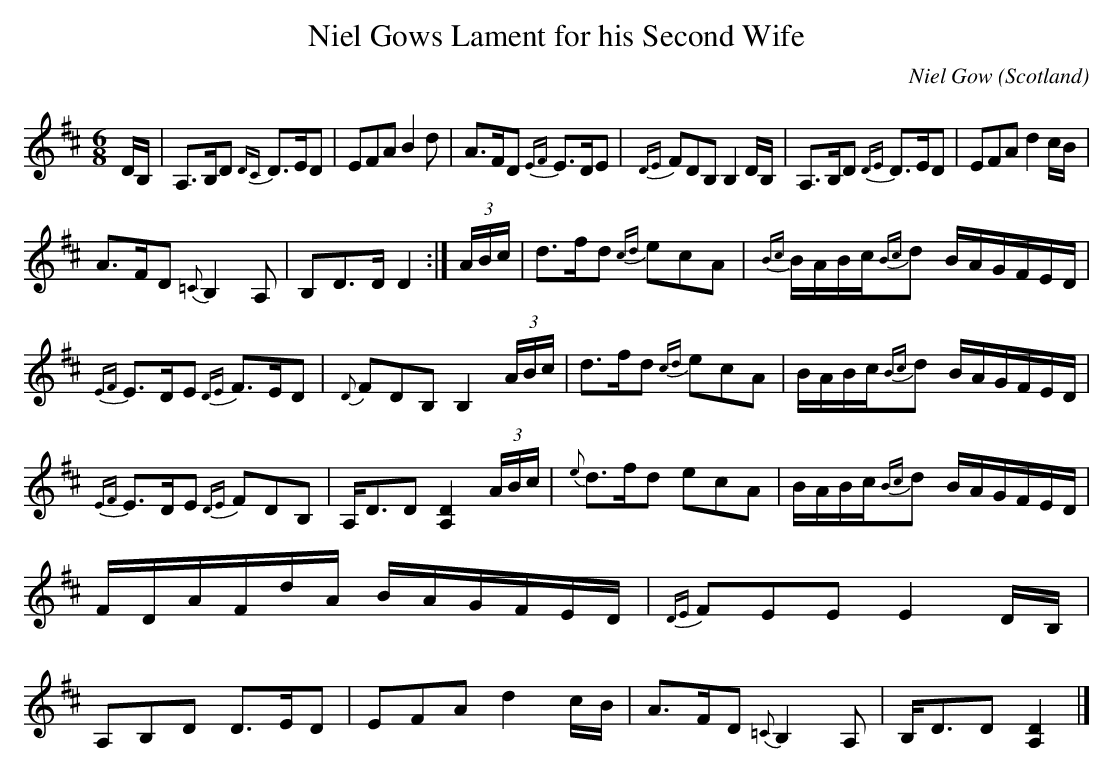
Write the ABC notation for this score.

X:1
T:Niel Gows Lament for his Second Wife
C:Niel Gow
M:6/8
O:Scotland
K:D major
D/B,/|\
A,>B,D {DC}D>ED|EFA B2d|\
A>FD {EF}E>DE|{DE}FDB, B,2D/B,/|\
A,>B,D {DE}D>ED|EFA d2c/B/|
A>FD {=C}B,2 A,|B,D>D D2:|\
(3A/B/c/|\
d>fd {cd}ecA|{Bc}B/A/B/c/{Bc}d B/A/G/F/E/D/|
{EF}E>DE {DE}F>ED|{D}FDB, B,2 (3A/B/c/|\
d>fd {cd}ecA|B/A/B/c/{Bc}d B/A/G/F/E/D/|
{EF}E>DE {DE}FDB,|A,<DD [D2A,2] (3A/B/c/|\
{e}d>fd ecA|B/A/B/c/{Bc}d B/A/G/F/E/D/|\
F/D/A/F/d/A/ B/A/G/F/E/D/|{DE}FEE E2D/B,/|\
A,B,D D>ED|EFA d2c/B/|\
A>FD {=C}B,2A,|B,<DD [D2A,2]|]
